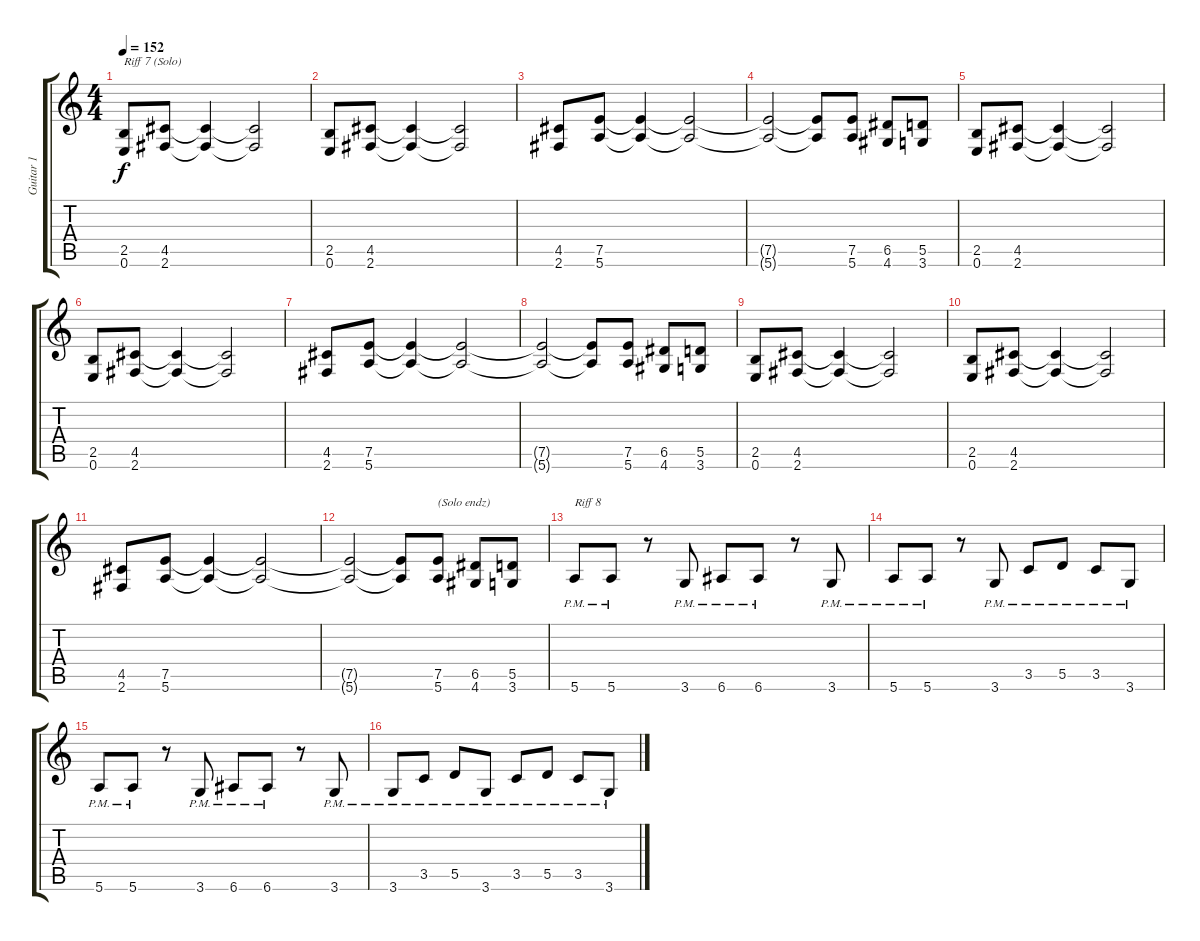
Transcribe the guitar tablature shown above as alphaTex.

\track ("Guitar 1" "Guitar 1") {instrument distortionguitar}
\staff {score tabs}
\tuning (E4 B3 G3 D3 A2 E2) {hide}
\ts (4 4)
\tempo 152
\clef g2
\ks c
(2.5 0.6).8{txt "Riff 7 (Solo)" dy f} (4.5 2.6).8 (4.5{t} 2.6{t}).4 (4.5{t} 2.6{t}).2 |
(2.5 0.6).8 (4.5 2.6).8 (4.5{t} 2.6{t}).4 (4.5{t} 2.6{t}).2 |
(4.5 2.6).8 (7.5 5.6).8 (7.5{t} 5.6{t}).4 (7.5{t} 5.6{t}).2 |
(7.5{t} 5.6{t}).2 (7.5{t} 5.6{t}).8 (7.5 5.6).8 (6.5 4.6).8 (5.5 3.6).8 |
(2.5 0.6).8 (4.5 2.6).8 (4.5{t} 2.6{t}).4 (4.5{t} 2.6{t}).2 |
(2.5 0.6).8 (4.5 2.6).8 (4.5{t} 2.6{t}).4 (4.5{t} 2.6{t}).2 |
(4.5 2.6).8 (7.5 5.6).8 (7.5{t} 5.6{t}).4 (7.5{t} 5.6{t}).2 |
(7.5{t} 5.6{t}).2 (7.5{t} 5.6{t}).8 (7.5 5.6).8 (6.5 4.6).8 (5.5 3.6).8 |
(2.5 0.6).8 (4.5 2.6).8 (4.5{t} 2.6{t}).4 (4.5{t} 2.6{t}).2 |
(2.5 0.6).8 (4.5 2.6).8 (4.5{t} 2.6{t}).4 (4.5{t} 2.6{t}).2 |
(4.5 2.6).8 (7.5 5.6).8 (7.5{t} 5.6{t}).4 (7.5{t} 5.6{t}).2 |
(7.5{t} 5.6{t}).2 (7.5{t} 5.6{t}).8 (7.5 5.6).8{txt "(Solo endz)"} (6.5 4.6).8 (5.5 3.6).8 |
5.6{pm}.8{txt "Riff 8"} 5.6{pm}.8 r.8 3.6{pm}.8 6.6{pm}.8 6.6{pm}.8 r.8 3.6{pm}.8 |
5.6{pm}.8 5.6{pm}.8 r.8 3.6{pm}.8 3.5{pm}.8 5.5{pm}.8 3.5{pm}.8 3.6{pm}.8 |
5.6{pm}.8 5.6{pm}.8 r.8 3.6{pm}.8 6.6{pm}.8 6.6{pm}.8 r.8 3.6{pm}.8 |
3.6{pm}.8 3.5{pm}.8 5.5{pm}.8 3.6{pm}.8 3.5{pm}.8 5.5{pm}.8 3.5{pm}.8 3.6{pm}.8
